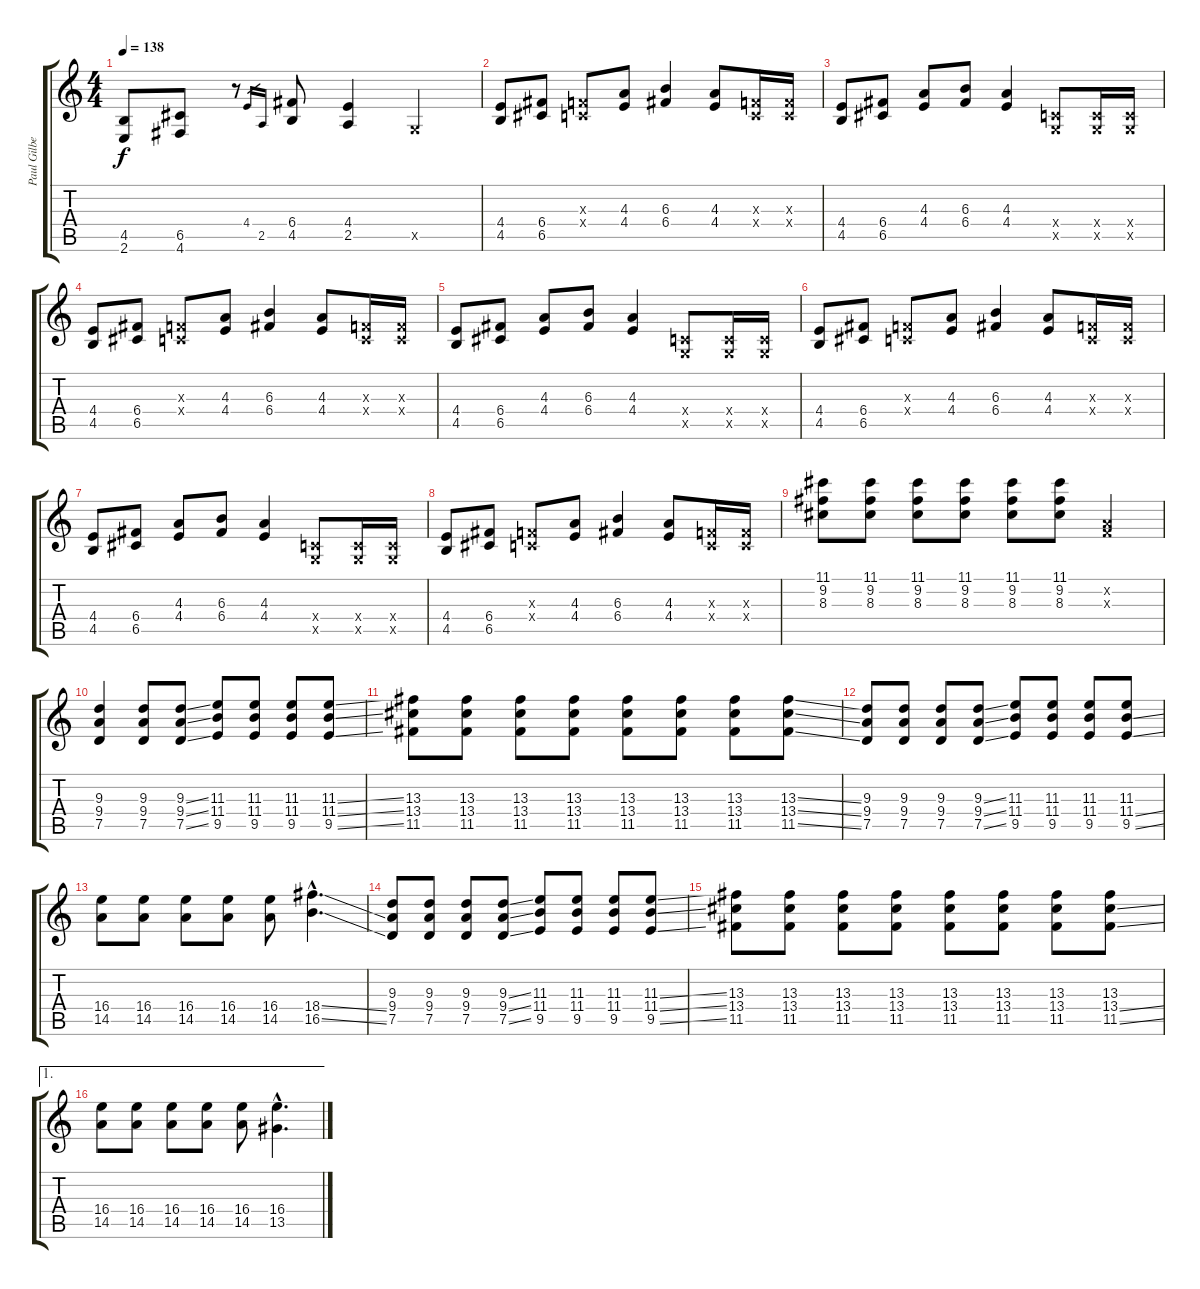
\track ("Paul Gilbert 1" "Paul Gilbe") {instrument distortionguitar}
\staff {score tabs}
\tuning (D4 A3 F3 C3 G2 D2) {hide}
\ts (4 4)
\tempo 138
\clef g2
\ks c
(4.5 2.6).8{dy f} (6.5 4.6).8 r.8 4.4.16{gr} 2.5.16{gr} (6.4 4.5).8 (4.4 2.5).4 0.5{x}.4 |
(4.4 4.5).8 (6.4 6.5).8 (0.3{x} 0.4{x}).8 (4.3 4.4).8 (6.3 6.4).4 (4.3 4.4).8 (0.3{x} 0.4{x}).16 (0.3{x} 0.4{x}).16 |
(4.4 4.5).8 (6.4 6.5).8 (4.3 4.4).8 (6.3 6.4).8 (4.3 4.4).4 (0.4{x} 0.5{x}).8 (0.4{x} 0.5{x}).16 (0.4{x} 0.5{x}).16 |
(4.4 4.5).8 (6.4 6.5).8 (0.3{x} 0.4{x}).8 (4.3 4.4).8 (6.3 6.4).4 (4.3 4.4).8 (0.3{x} 0.4{x}).16 (0.3{x} 0.4{x}).16 |
(4.4 4.5).8 (6.4 6.5).8 (4.3 4.4).8 (6.3 6.4).8 (4.3 4.4).4 (0.4{x} 0.5{x}).8 (0.4{x} 0.5{x}).16 (0.4{x} 0.5{x}).16 |
(4.4 4.5).8 (6.4 6.5).8 (0.3{x} 0.4{x}).8 (4.3 4.4).8 (6.3 6.4).4 (4.3 4.4).8 (0.3{x} 0.4{x}).16 (0.3{x} 0.4{x}).16 |
(4.4 4.5).8 (6.4 6.5).8 (4.3 4.4).8 (6.3 6.4).8 (4.3 4.4).4 (0.4{x} 0.5{x}).8 (0.4{x} 0.5{x}).16 (0.4{x} 0.5{x}).16 |
(4.4 4.5).8 (6.4 6.5).8 (0.3{x} 0.4{x}).8 (4.3 4.4).8 (6.3 6.4).4 (4.3 4.4).8 (0.3{x} 0.4{x}).16 (0.3{x} 0.4{x}).16 |
(11.1 9.2 8.3).8 (11.1 9.2 8.3).8 (11.1 9.2 8.3).8 (11.1 9.2 8.3).8 (11.1 9.2 8.3).8 (11.1 9.2 8.3).8 (0.2{x} 0.3{x}).4 |
(9.3 9.4 7.5).4 (9.3 9.4 7.5).8 (9.3{ss} 9.4{ss} 7.5{ss}).8 (11.3 11.4 9.5).8 (11.3 11.4 9.5).8 (11.3 11.4 9.5).8 (11.3{ss} 11.4{ss} 9.5{ss}).8 |
(13.3 13.4 11.5).8 (13.3 13.4 11.5).8 (13.3 13.4 11.5).8 (13.3 13.4 11.5).8 (13.3 13.4 11.5).8 (13.3 13.4 11.5).8 (13.3 13.4 11.5).8 (13.3{ss} 13.4{ss} 11.5{ss}).8 |
(9.3 9.4 7.5).8 (9.3 9.4 7.5).8 (9.3 9.4 7.5).8 (9.3{ss} 9.4{ss} 7.5{ss}).8 (11.3 11.4 9.5).8 (11.3 11.4 9.5).8 (11.3 11.4 9.5).8 (11.3 11.4{ss} 9.5{ss}).8 |
(16.4 14.5).8 (16.4 14.5).8 (16.4 14.5).8 (16.4 14.5).8 (16.4 14.5).8 (18.4{ss hac} 16.5{ss hac}).4{d} |
(9.3 9.4 7.5).8 (9.3 9.4 7.5).8 (9.3 9.4 7.5).8 (9.3{ss} 9.4{ss} 7.5{ss}).8 (11.3 11.4 9.5).8 (11.3 11.4 9.5).8 (11.3 11.4 9.5).8 (11.3{ss} 11.4{ss} 9.5{ss}).8 |
(13.3 13.4 11.5).8 (13.3 13.4 11.5).8 (13.3 13.4 11.5).8 (13.3 13.4 11.5).8 (13.3 13.4 11.5).8 (13.3 13.4 11.5).8 (13.3 13.4 11.5).8 (13.3 13.4{ss} 11.5{ss}).8 |
\ae 1
(16.4 14.5).8 (16.4 14.5).8 (16.4 14.5).8 (16.4 14.5).8 (16.4 14.5).8 (16.4{hac} 13.5{ss hac}).4{d}
